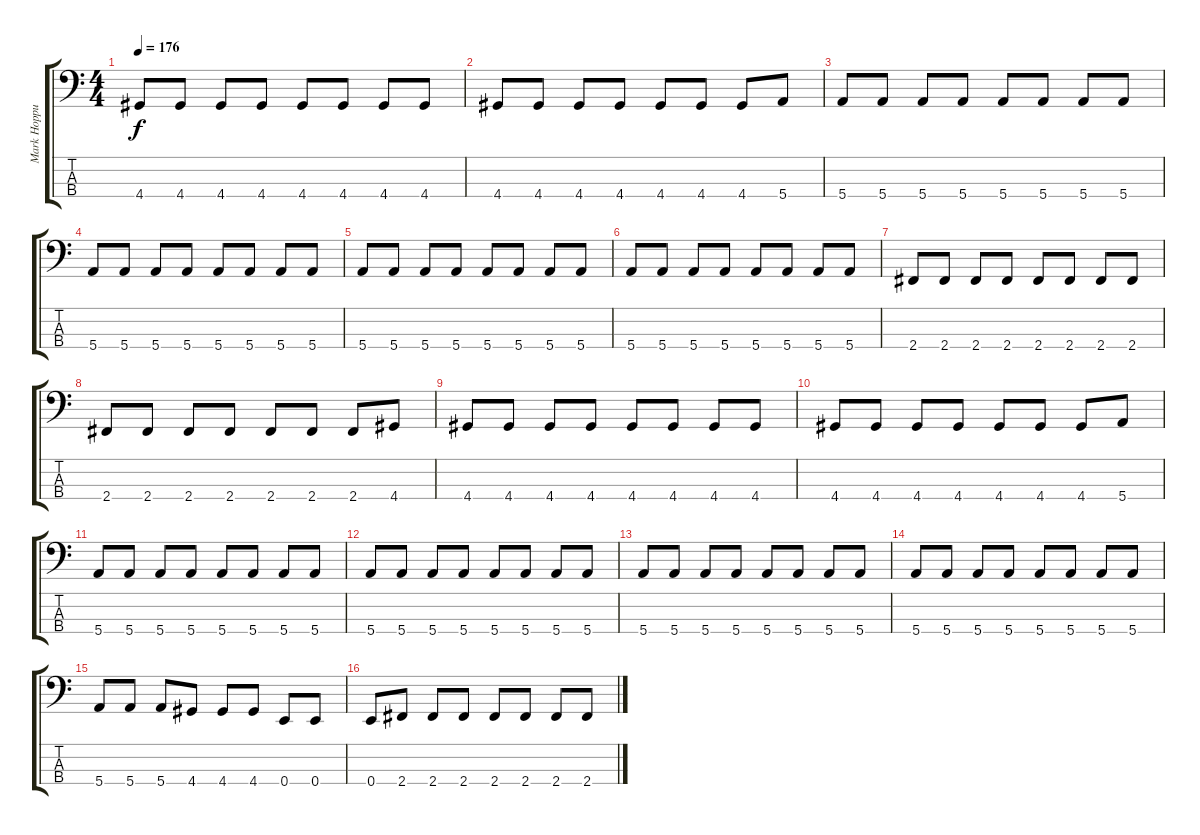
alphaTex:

\track ("Mark Hoppus - Bass" "Mark Hoppu") {instrument electricbasspick}
\staff {score tabs}
\tuning (G2 D2 A1 E1) {hide}
\ts (4 4)
\tempo 176
\clef f4
\ks c
4.4.8{dy f} 4.4.8 4.4.8 4.4.8 4.4.8 4.4.8 4.4.8 4.4.8 |
4.4.8 4.4.8 4.4.8 4.4.8 4.4.8 4.4.8 4.4.8 5.4.8 |
5.4.8 5.4.8 5.4.8 5.4.8 5.4.8 5.4.8 5.4.8 5.4.8 |
5.4.8 5.4.8 5.4.8 5.4.8 5.4.8 5.4.8 5.4.8 5.4.8 |
5.4.8 5.4.8 5.4.8 5.4.8 5.4.8 5.4.8 5.4.8 5.4.8 |
5.4.8 5.4.8 5.4.8 5.4.8 5.4.8 5.4.8 5.4.8 5.4.8 |
2.4.8 2.4.8 2.4.8 2.4.8 2.4.8 2.4.8 2.4.8 2.4.8 |
2.4.8 2.4.8 2.4.8 2.4.8 2.4.8 2.4.8 2.4.8 4.4.8 |
4.4.8 4.4.8 4.4.8 4.4.8 4.4.8 4.4.8 4.4.8 4.4.8 |
4.4.8 4.4.8 4.4.8 4.4.8 4.4.8 4.4.8 4.4.8 5.4.8 |
5.4.8 5.4.8 5.4.8 5.4.8 5.4.8 5.4.8 5.4.8 5.4.8 |
5.4.8 5.4.8 5.4.8 5.4.8 5.4.8 5.4.8 5.4.8 5.4.8 |
5.4.8 5.4.8 5.4.8 5.4.8 5.4.8 5.4.8 5.4.8 5.4.8 |
5.4.8 5.4.8 5.4.8 5.4.8 5.4.8 5.4.8 5.4.8 5.4.8 |
5.4.8 5.4.8 5.4.8 4.4.8 4.4.8 4.4.8 0.4.8 0.4.8 |
0.4.8 2.4.8 2.4.8 2.4.8 2.4.8 2.4.8 2.4.8 2.4.8
